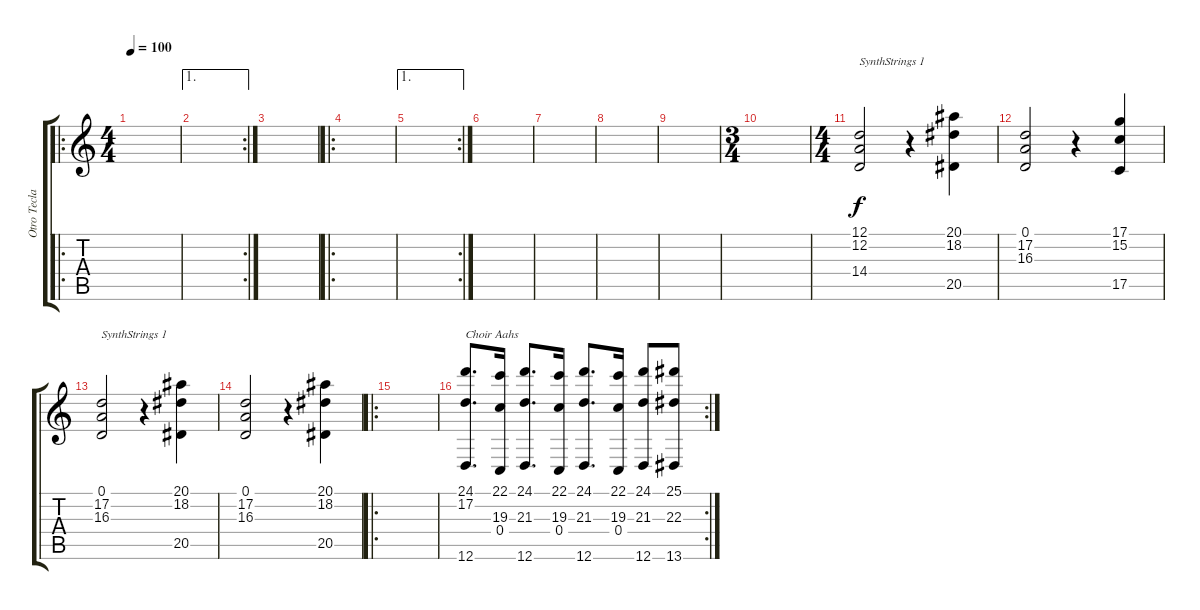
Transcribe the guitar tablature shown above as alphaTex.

\track ("Otro Teclado" "Otro Tecla") {instrument orchestrahit}
\staff {score tabs}
\tuning (D4 A3 F3 C3 G2 D2) {hide}
\ro
\ts (4 4)
\tempo 100
\clef g2
\ks c
|
\ae 1
\rc 2
|
|
\ro
|
\ae 1
\rc 2
|
|
|
|
|
\ts (3 4)
|
\ts (4 4)
(12.1 12.2 14.4).2{txt "SynthStrings 1" instrument synthstrings1} r.4 (20.1 18.2 20.5).4 |
(0.1 17.2 16.3).2 r.4 (17.1 15.2 17.5).4 |
(0.1 17.2 16.3).2{txt "SynthStrings 1" instrument synthstrings1} r.4 (20.1 18.2 20.5).4 |
(0.1 17.2 16.3).2 r.4 (20.1 18.2 20.5).4 |
\ro
|
\rc 2
(24.1 17.2 12.6).8{d txt "Choir Aahs" volume 8 instrument choiraahs} (22.1 19.3 0.4).16 (24.1 21.3 12.6).8{d} (22.1 19.3 0.4).16 (24.1 21.3 12.6).8{d} (22.1 19.3 0.4).16 (24.1 21.3 12.6).8 (25.1 22.3 13.6).8
